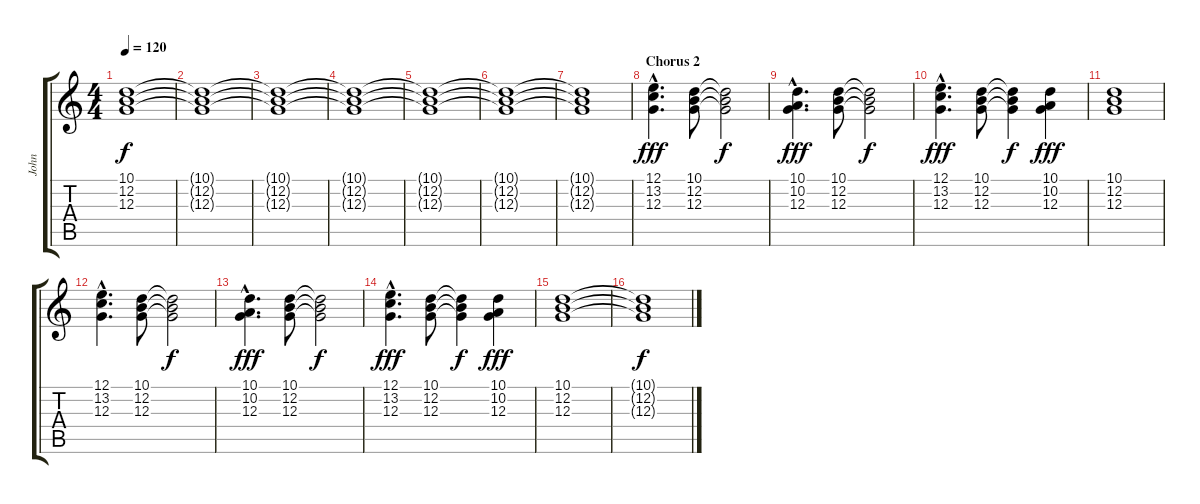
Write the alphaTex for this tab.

\track ("John" "John") {instrument rockorgan}
\staff {score tabs}
\tuning (E4 B3 G3 D3 A2 E2) {hide}
\ts (4 4)
\tempo 120
\clef g2
\ks c
(10.1{t} 12.2{t} 12.3{t}).1{dy f} |
(10.1{t} 12.2{t} 12.3{t}).1 |
(10.1{t} 12.2{t} 12.3{t}).1 |
(10.1{t} 12.2{t} 12.3{t}).1 |
(10.1{t} 12.2{t} 12.3{t}).1 |
(10.1{t} 12.2{t} 12.3{t}).1 |
(10.1{t} 12.2{t} 12.3{t}).1 |
\section ("" "Chorus 2")
(12.1{hac} 13.2{hac} 12.3{hac}).4{d dy fff} (10.1 12.2 12.3).8 (10.1{t} 12.2{t} 12.3{t}).2{dy f} |
(10.1{hac} 10.2{hac} 12.3{hac}).4{d dy fff} (10.1 12.2 12.3).8 (10.1{t} 12.2{t} 12.3{t}).2{dy f} |
(12.1{hac} 13.2{hac} 12.3{hac}).4{d dy fff} (10.1 12.2 12.3).8 (10.1{t} 12.2{t} 12.3{t}).4{dy f} (10.1 10.2 12.3).4{dy fff} |
(10.1 12.2 12.3).1 |
(12.1{hac} 13.2{hac} 12.3{hac}).4{d} (10.1 12.2 12.3).8 (10.1{t} 12.2{t} 12.3{t}).2{dy f} |
(10.1{hac} 10.2{hac} 12.3{hac}).4{d dy fff} (10.1 12.2 12.3).8 (10.1{t} 12.2{t} 12.3{t}).2{dy f} |
(12.1{hac} 13.2{hac} 12.3{hac}).4{d dy fff} (10.1 12.2 12.3).8 (10.1{t} 12.2{t} 12.3{t}).4{dy f} (10.1 10.2 12.3).4{dy fff} |
(10.1 12.2 12.3).1 |
(10.1{t} 12.2{t} 12.3{t}).1{dy f}
